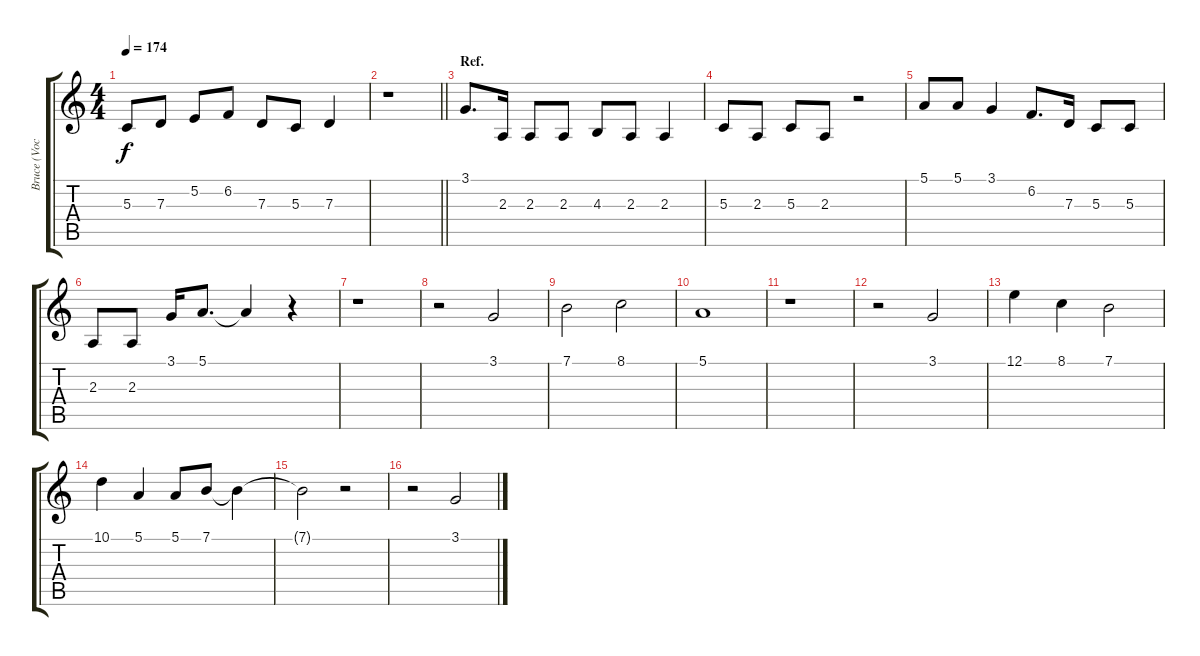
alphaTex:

\track ("Bruce (Vocals)" "Bruce (Voc") {instrument lead2sawtooth}
\staff {score tabs}
\tuning (E4 B3 G3 D3 A2 E2) {hide}
\ts (4 4)
\tempo 174
\clef g2
\ks c
5.3.8{dy f} 7.3.8 5.2.8 6.2.8 7.3.8 5.3.8 7.3.4 |
\barLineRight lightlight
r.1 |
\section ("" "Ref.")
3.1.8{d} 2.3.16 2.3.8 2.3.8 4.3.8 2.3.8 2.3.4 |
5.3.8 2.3.8 5.3.8 2.3.8 r.2 |
5.1.8 5.1.8 3.1.4 6.2.8{d} 7.3.16 5.3.8 5.3.8 |
2.3.8 2.3.8 3.1.16 5.1.8{d} 5.1{t}.4 r.4 |
r.1 |
r.2 3.1.2 |
7.1.2 8.1.2 |
5.1.1 |
r.1 |
r.2 3.1.2 |
12.1.4 8.1.4 7.1.2 |
10.1.4 5.1.4 5.1.8 7.1.8 7.1{t}.4 |
7.1{t}.2 r.2 |
r.2 3.1.2
